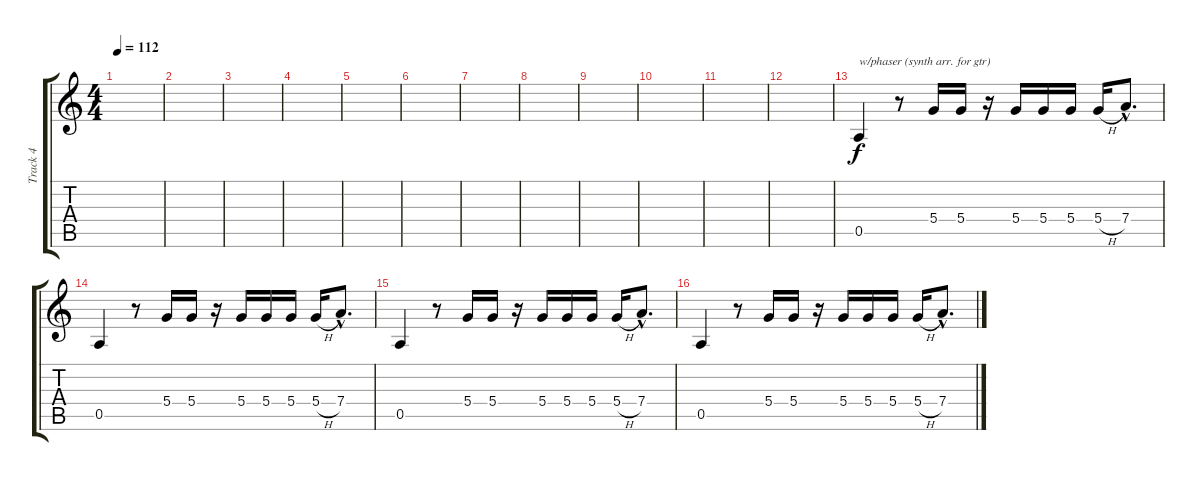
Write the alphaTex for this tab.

\track ("Track 4" "Track 4") {instrument electricguitarclean}
\staff {score tabs}
\tuning (E4 B3 G3 D3 A2 E2) {hide}
\ts (4 4)
\tempo 112
\clef g2
\ks c
|
|
|
|
|
|
|
|
|
|
|
|
0.5.4{txt "w/phaser (synth arr. for gtr)"} r.8 5.4.16 5.4.16 r.16 5.4.16 5.4.16 5.4.16 5.4{h}.16 7.4{hac}.8{d} |
0.5.4 r.8 5.4.16 5.4.16 r.16 5.4.16 5.4.16 5.4.16 5.4{h}.16 7.4{hac}.8{d} |
0.5.4 r.8 5.4.16 5.4.16 r.16 5.4.16 5.4.16 5.4.16 5.4{h}.16 7.4{hac}.8{d} |
0.5.4 r.8 5.4.16 5.4.16 r.16 5.4.16 5.4.16 5.4.16 5.4{h}.16 7.4{hac}.8{d}
